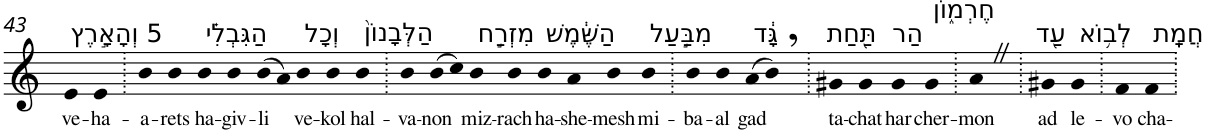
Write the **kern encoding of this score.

**kern	**text
*part1	*part1
*staff1	*staff1
*I"Piano	*
*I'Pno	*
!!LO:PB:g=z
*clefG2	*
*k[]	*
=43	=43
!LO:TX:a:t=5 וְהָאָ֣רֶץ	!
!	!LO:LY:b
4e	ve-
!	!LO:LY:b
4e	-ha-
=44.	=44.
!	!LO:LY:b
4b	-a-
!	!LO:LY:b
4b	-rets
!LO:TX:a:t=הַגִּבְלִ֗י	!
!	!LO:LY:b
4b	ha-
!	!LO:LY:b
4b	-giv-
!	!LO:LY:b
(>8b	-li
8a)	.
!LO:TX:a:t=וְכָל	!
!	!LO:LY:b
4b	ve-
!	!LO:LY:b
4b	-kol
!LO:TX:a:t=הַלְּבָנוֹן֙	!
!	!LO:LY:b
4b	hal-
=45.	=45.
!	!LO:LY:b
4b	-va-
!	!LO:LY:b
(>8b	-non
8cc)	.
!LO:TX:a:t=מִזְרַ֣ח	!
!	!LO:LY:b
4b	miz-
!	!LO:LY:b
4b	-rach
!LO:TX:a:t=הַשֶּׁ֔מֶשׁ	!
!	!LO:LY:b
4b	ha-
!	!LO:LY:b
4a	-she-
!	!LO:LY:b
4b	-mesh
!LO:TX:a:t=מִבַּ֣עַל	!
!	!LO:LY:b
4b	mi-
=46.	=46.
!	!LO:LY:b
4b	-ba-
!	!LO:LY:b
4b	-al
!LO:TX:a:t=גָּ֔ד	!
!	!LO:LY:b
(>8a	gad
8b,)	.
=47.	=47.
!LO:TX:a:t=תַּ֖חַת	!
!	!LO:LY:b
4g#X	ta-
!	!LO:LY:b
4g#	-chat
!LO:TX:a:t=הַר	!
!	!LO:LY:b
4g#	har
!LO:TX:a:t=חֶרְמ֑וֹן	!
!	!LO:LY:b
4g#	cher-
=48.	=48.
!	!LO:LY:b
4aZ	-mon
=49.	=49.
!LO:TX:a:t=עַ֖ד	!
!	!LO:LY:b
4g#X	ad
!LO:TX:a:t=לְב֥וֹא	!
!	!LO:LY:b
4g#	le-
=50.	=50.
!	!LO:LY:b
4f	-vo
!LO:TX:a:t=חֲמָֽת	!
!	!LO:LY:b
4f	cha-
=.	=.
*-	*-
